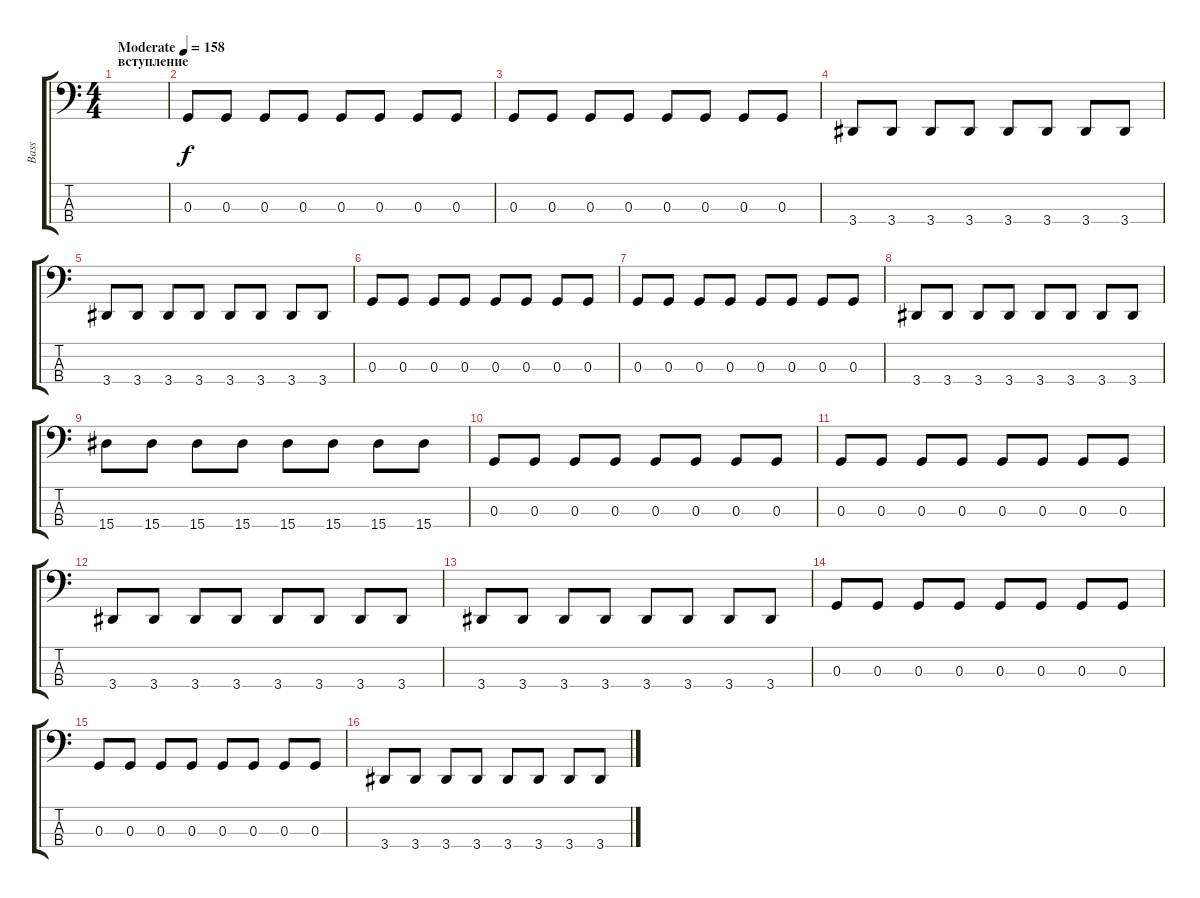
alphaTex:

\track ("Bass" "Bass") {instrument electricbassfinger}
\staff {score tabs}
\tuning (F2 C2 G1 C1) {hide}
\ts (4 4)
\section ("" "вступление")
\tempo (158 "Moderate")
\clef f4
\ks c
|
0.3.8 0.3.8 0.3.8 0.3.8 0.3.8 0.3.8 0.3.8 0.3.8 |
0.3.8 0.3.8 0.3.8 0.3.8 0.3.8 0.3.8 0.3.8 0.3.8 |
3.4.8 3.4.8 3.4.8 3.4.8 3.4.8 3.4.8 3.4.8 3.4.8 |
3.4.8 3.4.8 3.4.8 3.4.8 3.4.8 3.4.8 3.4.8 3.4.8 |
0.3.8 0.3.8 0.3.8 0.3.8 0.3.8 0.3.8 0.3.8 0.3.8 |
0.3.8 0.3.8 0.3.8 0.3.8 0.3.8 0.3.8 0.3.8 0.3.8 |
3.4.8 3.4.8 3.4.8 3.4.8 3.4.8 3.4.8 3.4.8 3.4.8 |
15.4.8 15.4.8 15.4.8 15.4.8 15.4.8 15.4.8 15.4.8 15.4.8 |
0.3.8 0.3.8 0.3.8 0.3.8 0.3.8 0.3.8 0.3.8 0.3.8 |
0.3.8 0.3.8 0.3.8 0.3.8 0.3.8 0.3.8 0.3.8 0.3.8 |
3.4.8 3.4.8 3.4.8 3.4.8 3.4.8 3.4.8 3.4.8 3.4.8 |
3.4.8 3.4.8 3.4.8 3.4.8 3.4.8 3.4.8 3.4.8 3.4.8 |
0.3.8 0.3.8 0.3.8 0.3.8 0.3.8 0.3.8 0.3.8 0.3.8 |
0.3.8 0.3.8 0.3.8 0.3.8 0.3.8 0.3.8 0.3.8 0.3.8 |
3.4.8 3.4.8 3.4.8 3.4.8 3.4.8 3.4.8 3.4.8 3.4.8
